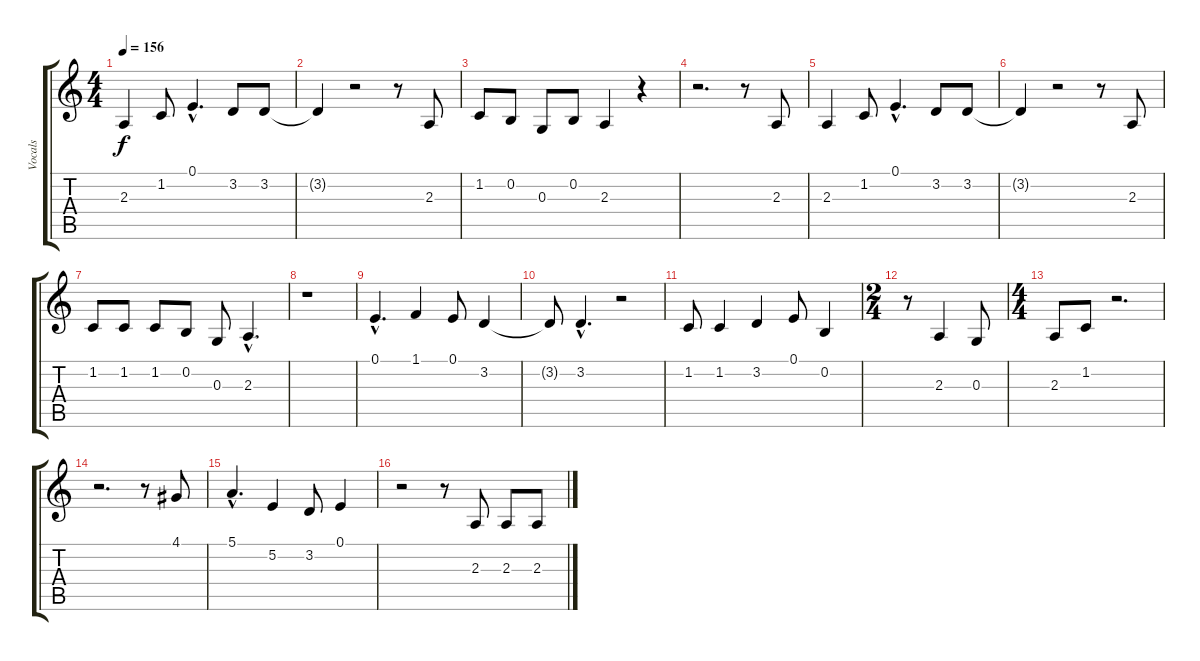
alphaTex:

\track ("Vocals" "Vocals") {instrument lead2sawtooth}
\staff {score tabs}
\tuning (E4 B3 G3 D3 A2 E2) {hide}
\ts (4 4)
\tempo 156
\clef g2
\ks c
2.3.4{dy f} 1.2.8 0.1{hac}.4{d} 3.2.8 3.2.8 |
3.2{t}.4 r.2 r.8 2.3.8 |
1.2.8 0.2.8 0.3.8 0.2.8 2.3.4 r.4 |
r.2{d} r.8 2.3.8 |
2.3.4 1.2.8 0.1{hac}.4{d} 3.2.8 3.2.8 |
3.2{t}.4 r.2 r.8 2.3.8 |
1.2.8 1.2.8 1.2.8 0.2.8 0.3.8 2.3{hac}.4{d} |
r.1 |
0.1{hac}.4{d} 1.1.4 0.1.8 3.2.4 |
3.2{t}.8 3.2{hac}.4{d} r.2 |
1.2.8 1.2.4 3.2.4 0.1.8 0.2.4 |
\ts (2 4)
r.8 2.3.4 0.3.8 |
\ts (4 4)
2.3.8 1.2.8 r.2{d} |
r.2{d} r.8 4.1.8 |
5.1{hac}.4{d} 5.2.4 3.2.8 0.1.4 |
r.2 r.8 2.3.8 2.3.8 2.3.8
